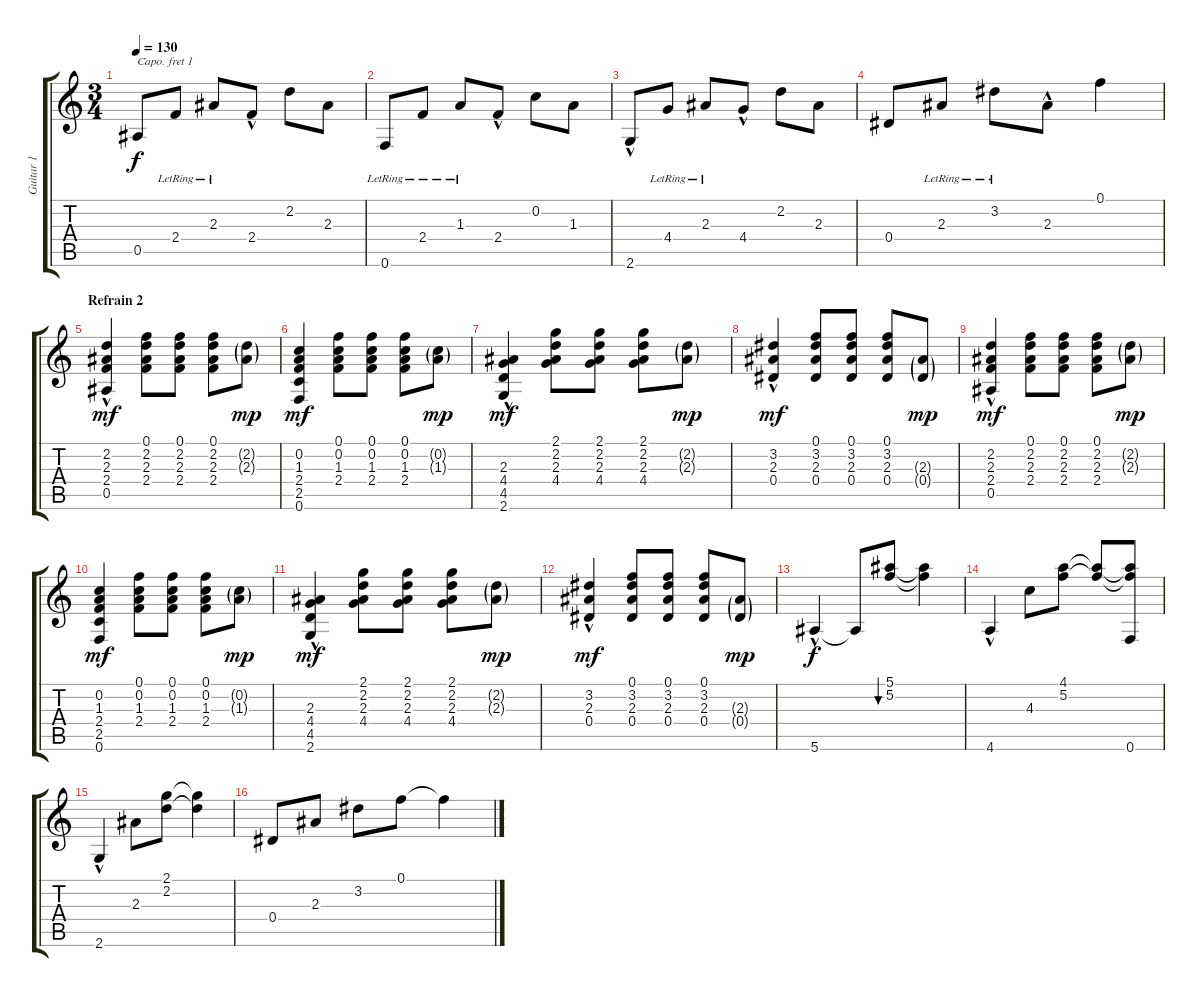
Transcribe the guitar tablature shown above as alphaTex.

\track ("Guitar 1" "Guitar 1") {instrument acousticguitarnylon}
\staff {score tabs}
\capo 1
\tuning (E4 B3 G3 D3 A2 E2) {hide}
\ts (3 4)
\tempo 130
\clef g2
\ks c
0.5.8{dy f} 2.4{lr}.8 2.3{lr}.8 2.4{hac}.8 2.2.8 2.3.8 |
0.6{lr}.8 2.4{lr}.8 1.3{lr}.8 2.4{hac}.8 0.2.8 1.3.8 |
2.6{hac}.8 4.4{lr}.8 2.3{lr}.8 4.4{hac}.8 2.2.8 2.3.8 |
0.4.8 2.3{lr}.8 3.2{lr}.8 2.3{hac}.8 0.1.4 |
\section ("" "Refrain 2")
(2.2 2.3 2.4 0.5{hac}).4{dy mf} (0.1 2.2 2.3 2.4).8 (0.1 2.2 2.3 2.4).8 (0.1 2.2 2.3 2.4).8 (2.2{g} 2.3{g}).8{dy mp} |
(0.2 1.3 2.4 2.5 0.6).4{dy mf} (0.1 0.2 1.3 2.4).8 (0.1 0.2 1.3 2.4).8 (0.1 0.2 1.3 2.4).8 (0.2{g} 1.3{g}).8{dy mp} |
(2.3 4.4 4.5{hac} 2.6{hac}).4{dy mf} (2.1 2.2 2.3 4.4).8 (2.1 2.2 2.3 4.4).8 (2.1 2.2 2.3 4.4).8 (2.2{g} 2.3{g}).8{dy mp} |
(3.2 2.3 0.4{hac}).4{dy mf} (0.1 3.2 2.3 0.4).8 (0.1 3.2 2.3 0.4).8 (0.1 3.2 2.3 0.4).8 (2.3{g} 0.4{g}).8{dy mp} |
(2.2 2.3 2.4 0.5{hac}).4{dy mf} (0.1 2.2 2.3 2.4).8 (0.1 2.2 2.3 2.4).8 (0.1 2.2 2.3 2.4).8 (2.2{g} 2.3{g}).8{dy mp} |
(0.2 1.3 2.4 2.5 0.6).4{dy mf} (0.1 0.2 1.3 2.4).8 (0.1 0.2 1.3 2.4).8 (0.1 0.2 1.3 2.4).8 (0.2{g} 1.3{g}).8{dy mp} |
(2.3 4.4 4.5{hac} 2.6{hac}).4{dy mf} (2.1 2.2 2.3 4.4).8 (2.1 2.2 2.3 4.4).8 (2.1 2.2 2.3 4.4).8 (2.2{g} 2.3{g}).8{dy mp} |
(3.2 2.3 0.4{hac}).4{dy mf} (0.1 3.2 2.3 0.4).8 (0.1 3.2 2.3 0.4).8 (0.1 3.2 2.3 0.4).8 (2.3{g} 0.4{g}).8{dy mp} |
5.6{hac}.4{dy f} 5.6{t}.8 (5.1 5.2).8{bu 120} (5.1{t} 5.2{t}).4 |
4.6{hac}.4 4.3.8 (4.1 5.2).8 (4.1{t} 5.2{t}).8 (4.1{t} 5.2{t} 0.6).8 |
2.6{hac}.4 2.3.8 (2.1 2.2).8 (2.1{t} 2.2{t}).4 |
0.4.8 2.3.8 3.2.8 0.1.8 0.1{t}.4
